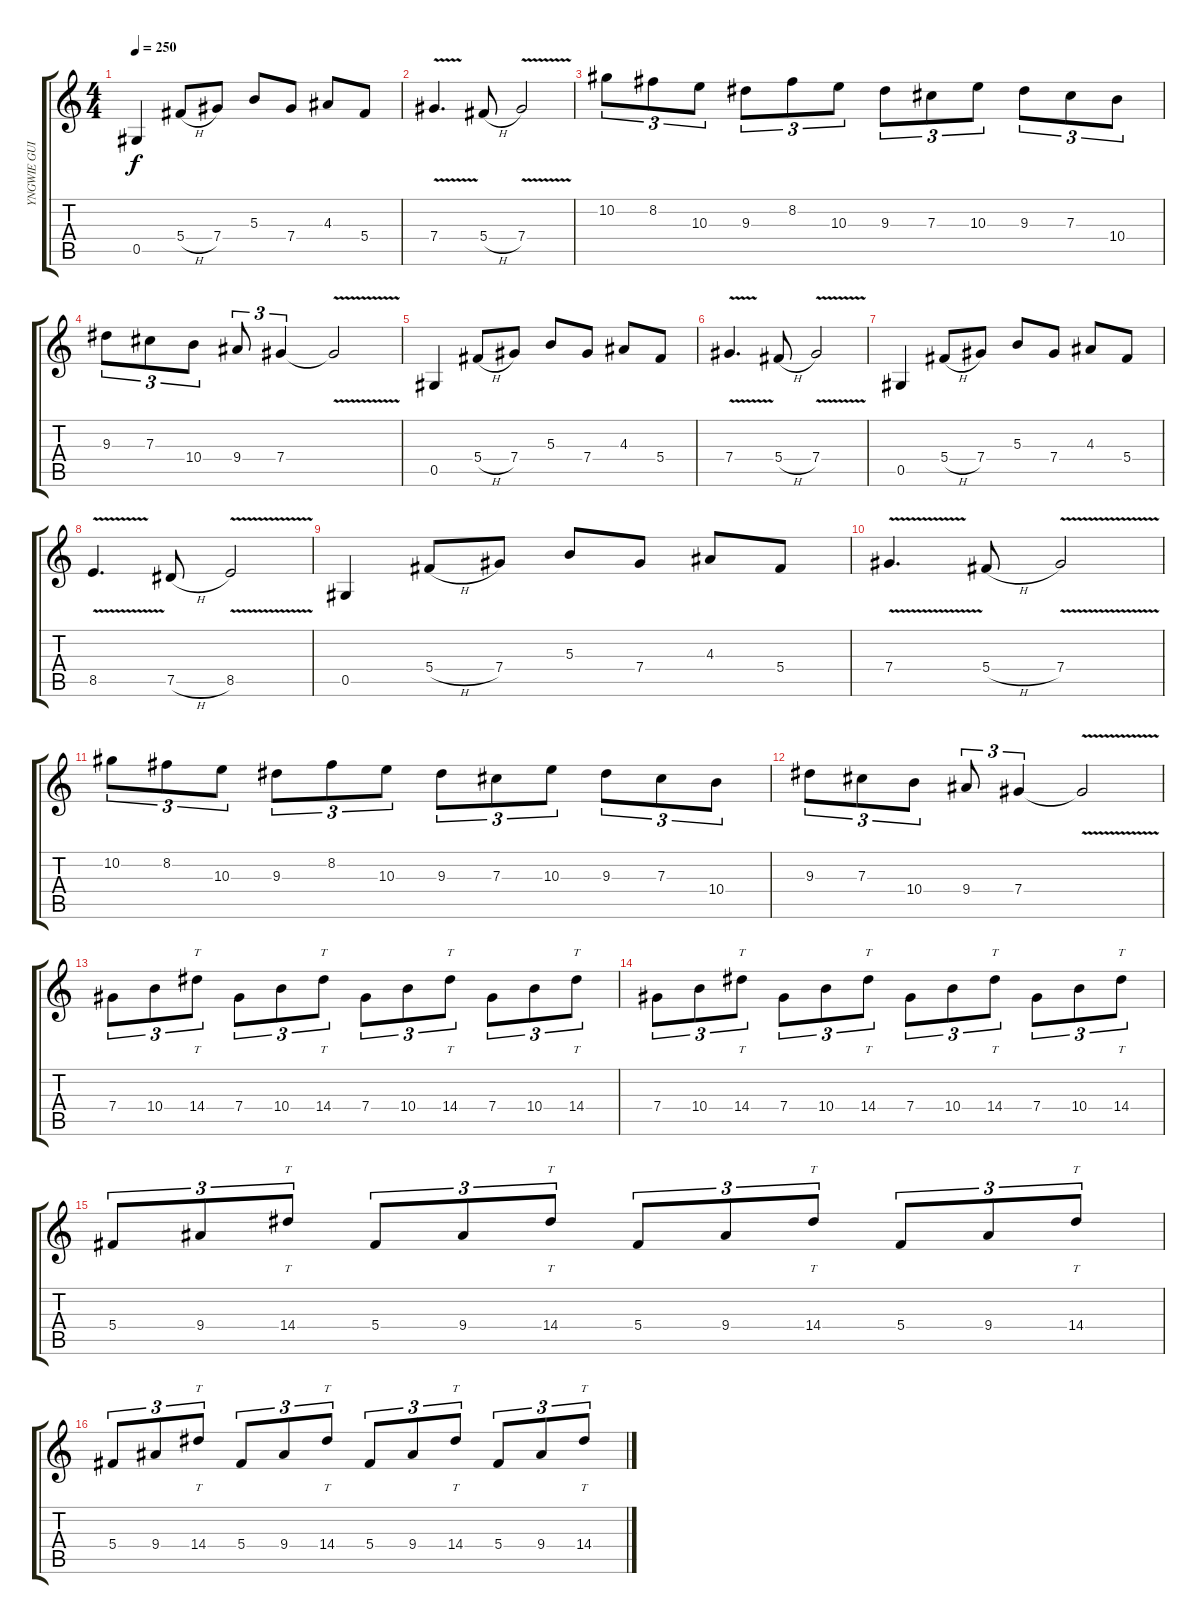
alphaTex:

\track ("YNGWIE GUITAR 1" "YNGWIE GUI") {instrument overdrivenguitar}
\staff {score tabs}
\tuning (Eb4 Bb3 Gb3 Db3 Ab2 Eb2) {hide}
\ts (4 4)
\tempo 250
\clef g2
\ks aminor
0.5.4{dy f} 5.4{h}.8 7.4.8 5.3.8 7.4.8 4.3.8 5.4.8 |
7.4{v}.4{d} 5.4{h}.8 7.4{v}.2 |
10.2.8{tu (3 2)} 8.2.8{tu (3 2)} 10.3.8{tu (3 2)} 9.3.8{tu (3 2)} 8.2.8{tu (3 2)} 10.3.8{tu (3 2)} 9.3.8{tu (3 2)} 7.3.8{tu (3 2)} 10.3.8{tu (3 2)} 9.3.8{tu (3 2)} 7.3.8{tu (3 2)} 10.4.8{tu (3 2)} |
9.3.8{tu (3 2)} 7.3.8{tu (3 2)} 10.4.8{tu (3 2)} 9.4.8{tu (3 2)} 7.4.4{tu (3 2)} 7.4{v t}.2 |
0.5.4 5.4{h}.8 7.4.8 5.3.8 7.4.8 4.3.8 5.4.8 |
7.4{v}.4{d} 5.4{h}.8 7.4{v}.2 |
0.5.4 5.4{h}.8 7.4.8 5.3.8 7.4.8 4.3.8 5.4.8 |
8.5{v}.4{d} 7.5{h}.8 8.5{v}.2 |
0.5.4 5.4{h}.8 7.4.8 5.3.8 7.4.8 4.3.8 5.4.8 |
7.4{v}.4{d} 5.4{h}.8 7.4{v}.2 |
10.2.8{tu (3 2)} 8.2.8{tu (3 2)} 10.3.8{tu (3 2)} 9.3.8{tu (3 2)} 8.2.8{tu (3 2)} 10.3.8{tu (3 2)} 9.3.8{tu (3 2)} 7.3.8{tu (3 2)} 10.3.8{tu (3 2)} 9.3.8{tu (3 2)} 7.3.8{tu (3 2)} 10.4.8{tu (3 2)} |
9.3.8{tu (3 2)} 7.3.8{tu (3 2)} 10.4.8{tu (3 2)} 9.4.8{tu (3 2)} 7.4.4{tu (3 2)} 7.4{v t}.2 |
7.4.8{tu (3 2)} 10.4.8{tu (3 2)} 14.4.8{tt tu (3 2)} 7.4.8{tu (3 2)} 10.4.8{tu (3 2)} 14.4.8{tt tu (3 2)} 7.4.8{tu (3 2)} 10.4.8{tu (3 2)} 14.4.8{tt tu (3 2)} 7.4.8{tu (3 2)} 10.4.8{tu (3 2)} 14.4.8{tt tu (3 2)} |
7.4.8{tu (3 2)} 10.4.8{tu (3 2)} 14.4.8{tt tu (3 2)} 7.4.8{tu (3 2)} 10.4.8{tu (3 2)} 14.4.8{tt tu (3 2)} 7.4.8{tu (3 2)} 10.4.8{tu (3 2)} 14.4.8{tt tu (3 2)} 7.4.8{tu (3 2)} 10.4.8{tu (3 2)} 14.4.8{tt tu (3 2)} |
5.4.8{tu (3 2)} 9.4.8{tu (3 2)} 14.4.8{tt tu (3 2)} 5.4.8{tu (3 2)} 9.4.8{tu (3 2)} 14.4.8{tt tu (3 2)} 5.4.8{tu (3 2)} 9.4.8{tu (3 2)} 14.4.8{tt tu (3 2)} 5.4.8{tu (3 2)} 9.4.8{tu (3 2)} 14.4.8{tt tu (3 2)} |
5.4.8{tu (3 2)} 9.4.8{tu (3 2)} 14.4.8{tt tu (3 2)} 5.4.8{tu (3 2)} 9.4.8{tu (3 2)} 14.4.8{tt tu (3 2)} 5.4.8{tu (3 2)} 9.4.8{tu (3 2)} 14.4.8{tt tu (3 2)} 5.4.8{tu (3 2)} 9.4.8{tu (3 2)} 14.4.8{tt tu (3 2)}
